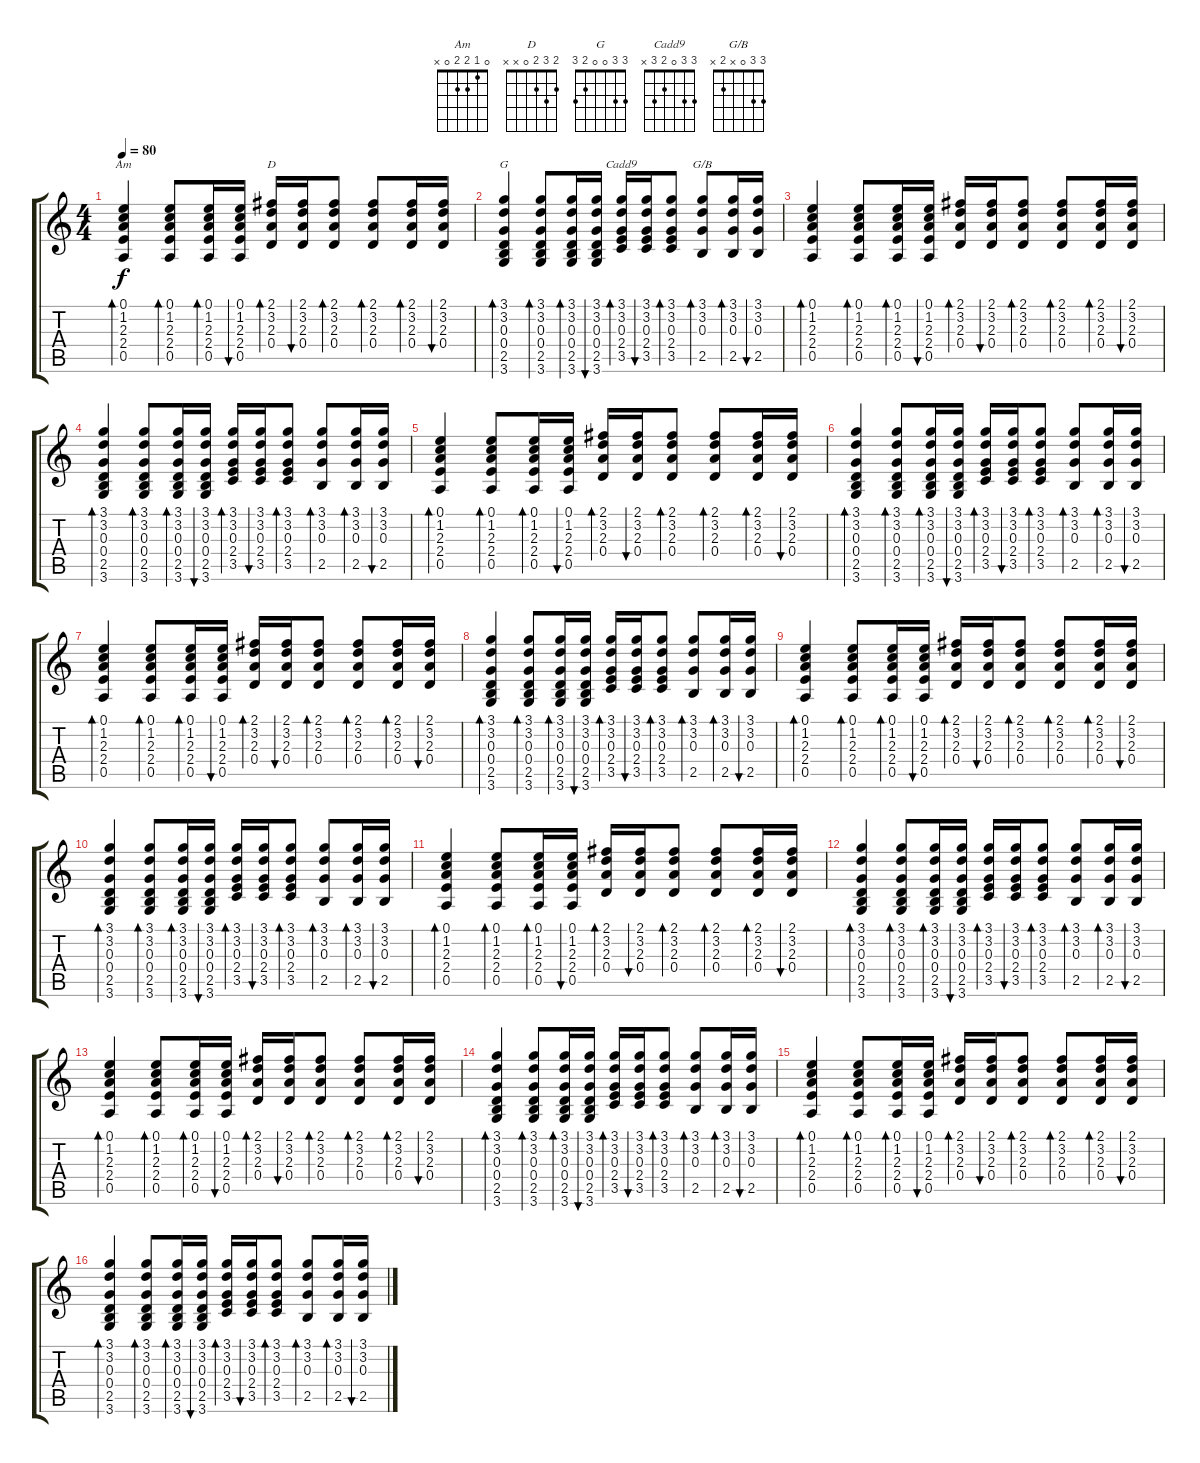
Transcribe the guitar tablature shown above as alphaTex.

\track "" {instrument acousticguitarsteel}
\staff {score tabs}
\tuning (E4 B3 G3 D3 A2 E2) {hide}
\chord ("Am" 0 1 2 2 0 x)
\chord ("D" 2 3 2 0 x x)
\chord ("G" 3 3 0 0 2 3)
\chord ("Cadd9" 3 3 0 2 3 x)
\chord ("G/B" 3 3 0 x 2 x)
\ts (4 4)
\tempo 80
\clef g2
\ks c
(0.1 1.2 2.3 2.4 0.5).4{bd 30 ch "Am" dy f instrument acousticguitarsteel} (0.1 1.2 2.3 2.4 0.5).8{bd 30} (0.1 1.2 2.3 2.4 0.5).16{bd 30} (0.1 1.2 2.3 2.4 0.5).16{bu 30} (2.1 3.2 2.3 0.4).16{bd 30 ch "D"} (2.1 3.2 2.3 0.4).16{bu 30} (2.1 3.2 2.3 0.4).8{bd 30} (2.1 3.2 2.3 0.4).8{bd 30} (2.1 3.2 2.3 0.4).16{bd 30} (2.1 3.2 2.3 0.4).16{bu 30} |
(3.1 3.2 0.3 0.4 2.5 3.6).4{bd 30 ch "G"} (3.1 3.2 0.3 0.4 2.5 3.6).8{bd 30} (3.1 3.2 0.3 0.4 2.5 3.6).16{bd 30} (3.1 3.2 0.3 0.4 2.5 3.6).16{bu 30} (3.1 3.2 0.3 2.4 3.5).16{bd 30 ch "Cadd9"} (3.1 3.2 0.3 2.4 3.5).16{bu 30} (3.1 3.2 0.3 2.4 3.5).8{bd 30} (3.1 3.2 0.3 2.5).8{bd 30 ch "G/B"} (3.1 3.2 0.3 2.5).16{bd 30} (3.1 3.2 0.3 2.5).16{bu 30} |
(0.1 1.2 2.3 2.4 0.5).4{bd 30} (0.1 1.2 2.3 2.4 0.5).8{bd 30} (0.1 1.2 2.3 2.4 0.5).16{bd 30} (0.1 1.2 2.3 2.4 0.5).16{bu 30} (2.1 3.2 2.3 0.4).16{bd 30} (2.1 3.2 2.3 0.4).16{bu 30} (2.1 3.2 2.3 0.4).8{bd 30} (2.1 3.2 2.3 0.4).8{bd 30} (2.1 3.2 2.3 0.4).16{bd 30} (2.1 3.2 2.3 0.4).16{bu 30} |
(3.1 3.2 0.3 0.4 2.5 3.6).4{bd 30} (3.1 3.2 0.3 0.4 2.5 3.6).8{bd 30} (3.1 3.2 0.3 0.4 2.5 3.6).16{bd 30} (3.1 3.2 0.3 0.4 2.5 3.6).16{bu 30} (3.1 3.2 0.3 2.4 3.5).16{bd 30} (3.1 3.2 0.3 2.4 3.5).16{bu 30} (3.1 3.2 0.3 2.4 3.5).8{bd 30} (3.1 3.2 0.3 2.5).8{bd 30} (3.1 3.2 0.3 2.5).16{bd 30} (3.1 3.2 0.3 2.5).16{bu 30} |
(0.1 1.2 2.3 2.4 0.5).4{bd 30} (0.1 1.2 2.3 2.4 0.5).8{bd 30} (0.1 1.2 2.3 2.4 0.5).16{bd 30} (0.1 1.2 2.3 2.4 0.5).16{bu 30} (2.1 3.2 2.3 0.4).16{bd 30} (2.1 3.2 2.3 0.4).16{bu 30} (2.1 3.2 2.3 0.4).8{bd 30} (2.1 3.2 2.3 0.4).8{bd 30} (2.1 3.2 2.3 0.4).16{bd 30} (2.1 3.2 2.3 0.4).16{bu 30} |
(3.1 3.2 0.3 0.4 2.5 3.6).4{bd 30} (3.1 3.2 0.3 0.4 2.5 3.6).8{bd 30} (3.1 3.2 0.3 0.4 2.5 3.6).16{bd 30} (3.1 3.2 0.3 0.4 2.5 3.6).16{bu 30} (3.1 3.2 0.3 2.4 3.5).16{bd 30} (3.1 3.2 0.3 2.4 3.5).16{bu 30} (3.1 3.2 0.3 2.4 3.5).8{bd 30} (3.1 3.2 0.3 2.5).8{bd 30} (3.1 3.2 0.3 2.5).16{bd 30} (3.1 3.2 0.3 2.5).16{bu 30} |
(0.1 1.2 2.3 2.4 0.5).4{bd 30} (0.1 1.2 2.3 2.4 0.5).8{bd 30} (0.1 1.2 2.3 2.4 0.5).16{bd 30} (0.1 1.2 2.3 2.4 0.5).16{bu 30} (2.1 3.2 2.3 0.4).16{bd 30} (2.1 3.2 2.3 0.4).16{bu 30} (2.1 3.2 2.3 0.4).8{bd 30} (2.1 3.2 2.3 0.4).8{bd 30} (2.1 3.2 2.3 0.4).16{bd 30} (2.1 3.2 2.3 0.4).16{bu 30} |
(3.1 3.2 0.3 0.4 2.5 3.6).4{bd 30} (3.1 3.2 0.3 0.4 2.5 3.6).8{bd 30} (3.1 3.2 0.3 0.4 2.5 3.6).16{bd 30} (3.1 3.2 0.3 0.4 2.5 3.6).16{bu 30} (3.1 3.2 0.3 2.4 3.5).16{bd 30} (3.1 3.2 0.3 2.4 3.5).16{bu 30} (3.1 3.2 0.3 2.4 3.5).8{bd 30} (3.1 3.2 0.3 2.5).8{bd 30} (3.1 3.2 0.3 2.5).16{bd 30} (3.1 3.2 0.3 2.5).16{bu 30} |
(0.1 1.2 2.3 2.4 0.5).4{bd 30} (0.1 1.2 2.3 2.4 0.5).8{bd 30} (0.1 1.2 2.3 2.4 0.5).16{bd 30} (0.1 1.2 2.3 2.4 0.5).16{bu 30} (2.1 3.2 2.3 0.4).16{bd 30} (2.1 3.2 2.3 0.4).16{bu 30} (2.1 3.2 2.3 0.4).8{bd 30} (2.1 3.2 2.3 0.4).8{bd 30} (2.1 3.2 2.3 0.4).16{bd 30} (2.1 3.2 2.3 0.4).16{bu 30} |
(3.1 3.2 0.3 0.4 2.5 3.6).4{bd 30} (3.1 3.2 0.3 0.4 2.5 3.6).8{bd 30} (3.1 3.2 0.3 0.4 2.5 3.6).16{bd 30} (3.1 3.2 0.3 0.4 2.5 3.6).16{bu 30} (3.1 3.2 0.3 2.4 3.5).16{bd 30} (3.1 3.2 0.3 2.4 3.5).16{bu 30} (3.1 3.2 0.3 2.4 3.5).8{bd 30} (3.1 3.2 0.3 2.5).8{bd 30} (3.1 3.2 0.3 2.5).16{bd 30} (3.1 3.2 0.3 2.5).16{bu 30} |
(0.1 1.2 2.3 2.4 0.5).4{bd 30} (0.1 1.2 2.3 2.4 0.5).8{bd 30} (0.1 1.2 2.3 2.4 0.5).16{bd 30} (0.1 1.2 2.3 2.4 0.5).16{bu 30} (2.1 3.2 2.3 0.4).16{bd 30} (2.1 3.2 2.3 0.4).16{bu 30} (2.1 3.2 2.3 0.4).8{bd 30} (2.1 3.2 2.3 0.4).8{bd 30} (2.1 3.2 2.3 0.4).16{bd 30} (2.1 3.2 2.3 0.4).16{bu 30} |
(3.1 3.2 0.3 0.4 2.5 3.6).4{bd 30} (3.1 3.2 0.3 0.4 2.5 3.6).8{bd 30} (3.1 3.2 0.3 0.4 2.5 3.6).16{bd 30} (3.1 3.2 0.3 0.4 2.5 3.6).16{bu 30} (3.1 3.2 0.3 2.4 3.5).16{bd 30} (3.1 3.2 0.3 2.4 3.5).16{bu 30} (3.1 3.2 0.3 2.4 3.5).8{bd 30} (3.1 3.2 0.3 2.5).8{bd 30} (3.1 3.2 0.3 2.5).16{bd 30} (3.1 3.2 0.3 2.5).16{bu 30} |
(0.1 1.2 2.3 2.4 0.5).4{bd 30} (0.1 1.2 2.3 2.4 0.5).8{bd 30} (0.1 1.2 2.3 2.4 0.5).16{bd 30} (0.1 1.2 2.3 2.4 0.5).16{bu 30} (2.1 3.2 2.3 0.4).16{bd 30} (2.1 3.2 2.3 0.4).16{bu 30} (2.1 3.2 2.3 0.4).8{bd 30} (2.1 3.2 2.3 0.4).8{bd 30} (2.1 3.2 2.3 0.4).16{bd 30} (2.1 3.2 2.3 0.4).16{bu 30} |
(3.1 3.2 0.3 0.4 2.5 3.6).4{bd 30} (3.1 3.2 0.3 0.4 2.5 3.6).8{bd 30} (3.1 3.2 0.3 0.4 2.5 3.6).16{bd 30} (3.1 3.2 0.3 0.4 2.5 3.6).16{bu 30} (3.1 3.2 0.3 2.4 3.5).16{bd 30} (3.1 3.2 0.3 2.4 3.5).16{bu 30} (3.1 3.2 0.3 2.4 3.5).8{bd 30} (3.1 3.2 0.3 2.5).8{bd 30} (3.1 3.2 0.3 2.5).16{bd 30} (3.1 3.2 0.3 2.5).16{bu 30} |
(0.1 1.2 2.3 2.4 0.5).4{bd 30} (0.1 1.2 2.3 2.4 0.5).8{bd 30} (0.1 1.2 2.3 2.4 0.5).16{bd 30} (0.1 1.2 2.3 2.4 0.5).16{bu 30} (2.1 3.2 2.3 0.4).16{bd 30} (2.1 3.2 2.3 0.4).16{bu 30} (2.1 3.2 2.3 0.4).8{bd 30} (2.1 3.2 2.3 0.4).8{bd 30} (2.1 3.2 2.3 0.4).16{bd 30} (2.1 3.2 2.3 0.4).16{bu 30} |
(3.1 3.2 0.3 0.4 2.5 3.6).4{bd 30} (3.1 3.2 0.3 0.4 2.5 3.6).8{bd 30} (3.1 3.2 0.3 0.4 2.5 3.6).16{bd 30} (3.1 3.2 0.3 0.4 2.5 3.6).16{bu 30} (3.1 3.2 0.3 2.4 3.5).16{bd 30} (3.1 3.2 0.3 2.4 3.5).16{bu 30} (3.1 3.2 0.3 2.4 3.5).8{bd 30} (3.1 3.2 0.3 2.5).8{bd 30} (3.1 3.2 0.3 2.5).16{bd 30} (3.1 3.2 0.3 2.5).16{bu 30}
